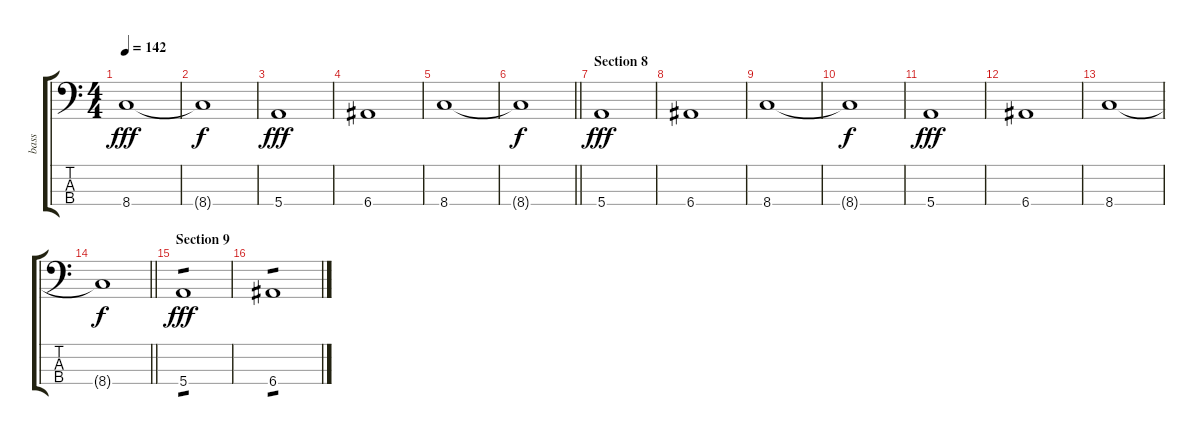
\track ("bass" "bass") {instrument electricbassfinger}
\staff {score tabs}
\tuning (G2 D2 A1 E1) {hide}
\ts (4 4)
\tempo 142
\clef f4
\ks c
8.4.1{dy fff} |
8.4{t}.1{dy f} |
5.4.1{dy fff} |
6.4.1 |
8.4.1 |
\barLineRight lightlight
8.4{t}.1{dy f} |
\section ("" "Section 8")
5.4.1{dy fff} |
6.4.1 |
8.4.1 |
8.4{t}.1{dy f} |
5.4.1{dy fff} |
6.4.1 |
8.4.1 |
\barLineRight lightlight
8.4{t}.1{dy f} |
\section ("" "Section 9")
5.4.1{tp 1 dy fff} |
6.4.1{tp 1}
